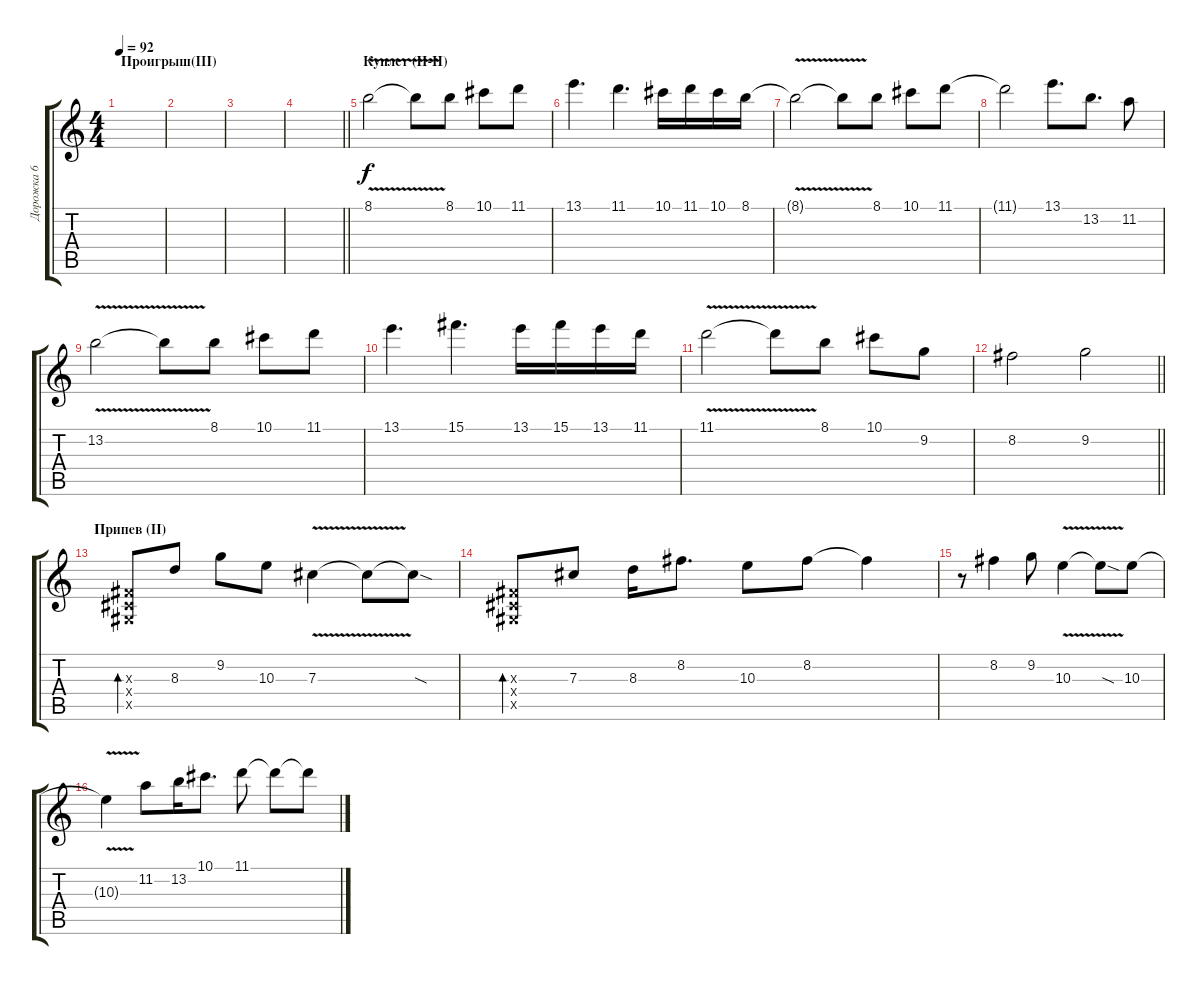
\track ("Дорожка 6" "Дорожка 6") {instrument overdrivenguitar}
\staff {score tabs}
\tuning (Eb4 Bb3 Gb3 Db3 Ab2 Eb2) {hide}
\ts (4 4)
\section ("" "Проигрыш(III)")
\tempo 92
\clef g2
\ks c
|
|
|
\barLineRight lightlight
|
\section ("" "Куплет (II-II)")
8.1{v}.2 8.1{t}.8 8.1.8 10.1.8 11.1.8 |
13.1.4{d} 11.1.4{d} 10.1.16 11.1.16 10.1.16 8.1.16 |
8.1{v t}.2 8.1{t}.8 8.1.8 10.1.8 11.1.8 |
11.1{t}.2 13.1.8{d} 13.2.8{d} 11.2.8 |
13.2{v}.2 13.2{t}.8 8.1.8 10.1.8 11.1.8 |
13.1.4{d} 15.1.4{d} 13.1.16 15.1.16 13.1.16 11.1.16 |
11.1{v}.2 11.1{t}.8 8.1.8 10.1.8 9.2.8 |
\barLineRight lightlight
8.2.2 9.2.2 |
\section ("" "Припев (II)")
(0.3{x} 0.4{x} 0.5{x}).8{bd 60 instrument overdrivenguitar} 8.3.8 9.2.8 10.3.8 7.3{v}.4 7.3{t}.8 7.3{sod t}.8 |
(0.3{x} 0.4{x} 0.5{x}).8{bd 60} 7.3.8 8.3.16 8.2.8{d} 10.3.8 8.2.8 8.2{t}.4 |
r.8 8.2.4 9.2.8 10.3{v}.4 10.3{sod t}.8 10.3.8 |
10.3{v t}.4 11.2.8 13.2.16 10.1.8{d} 11.1.8 11.1{t}.8 11.1{t}.8
